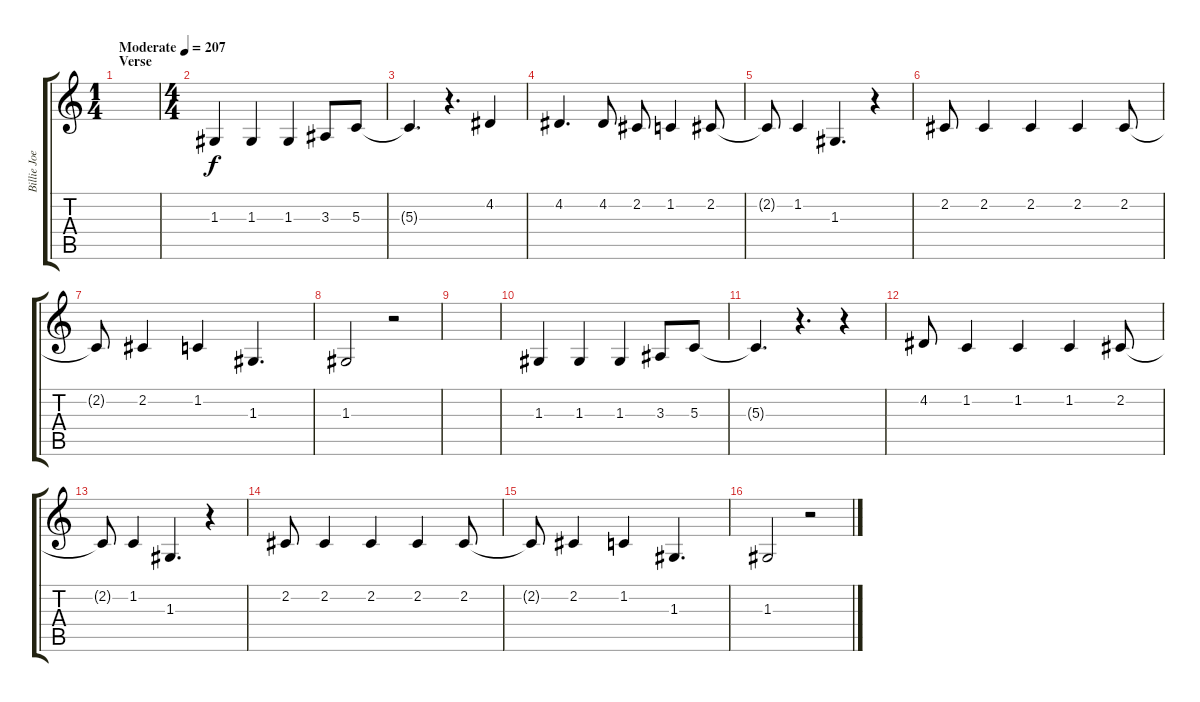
\track ("Billie Joe Armstrong - Vocals" "Billie Joe") {instrument altosax}
\staff {score tabs}
\tuning (E4 B3 G3 D3 A2 E2) {hide}
\ts (1 4)
\section ("" "Verse")
\tempo (207 "Moderate")
\clef g2
\ks c
|
\ts (4 4)
1.3.4 1.3.4 1.3.4 3.3.8 5.3.8 |
5.3{t}.4{d} r.4{d} 4.2.4 |
4.2.4{d} 4.2.8 2.2.8 1.2.4 2.2.8 |
2.2{t}.8 1.2.4 1.3.4{d} r.4 |
2.2.8 2.2.4 2.2.4 2.2.4 2.2.8 |
2.2{t}.8 2.2.4 1.2.4 1.3.4{d} |
1.3.2 r.2 |
|
1.3.4 1.3.4 1.3.4 3.3.8 5.3.8 |
5.3{t}.4{d} r.4{d} r.4 |
4.2.8 1.2.4 1.2.4 1.2.4 2.2.8 |
2.2{t}.8 1.2.4 1.3.4{d} r.4 |
2.2.8 2.2.4 2.2.4 2.2.4 2.2.8 |
2.2{t}.8 2.2.4 1.2.4 1.3.4{d} |
1.3.2 r.2
